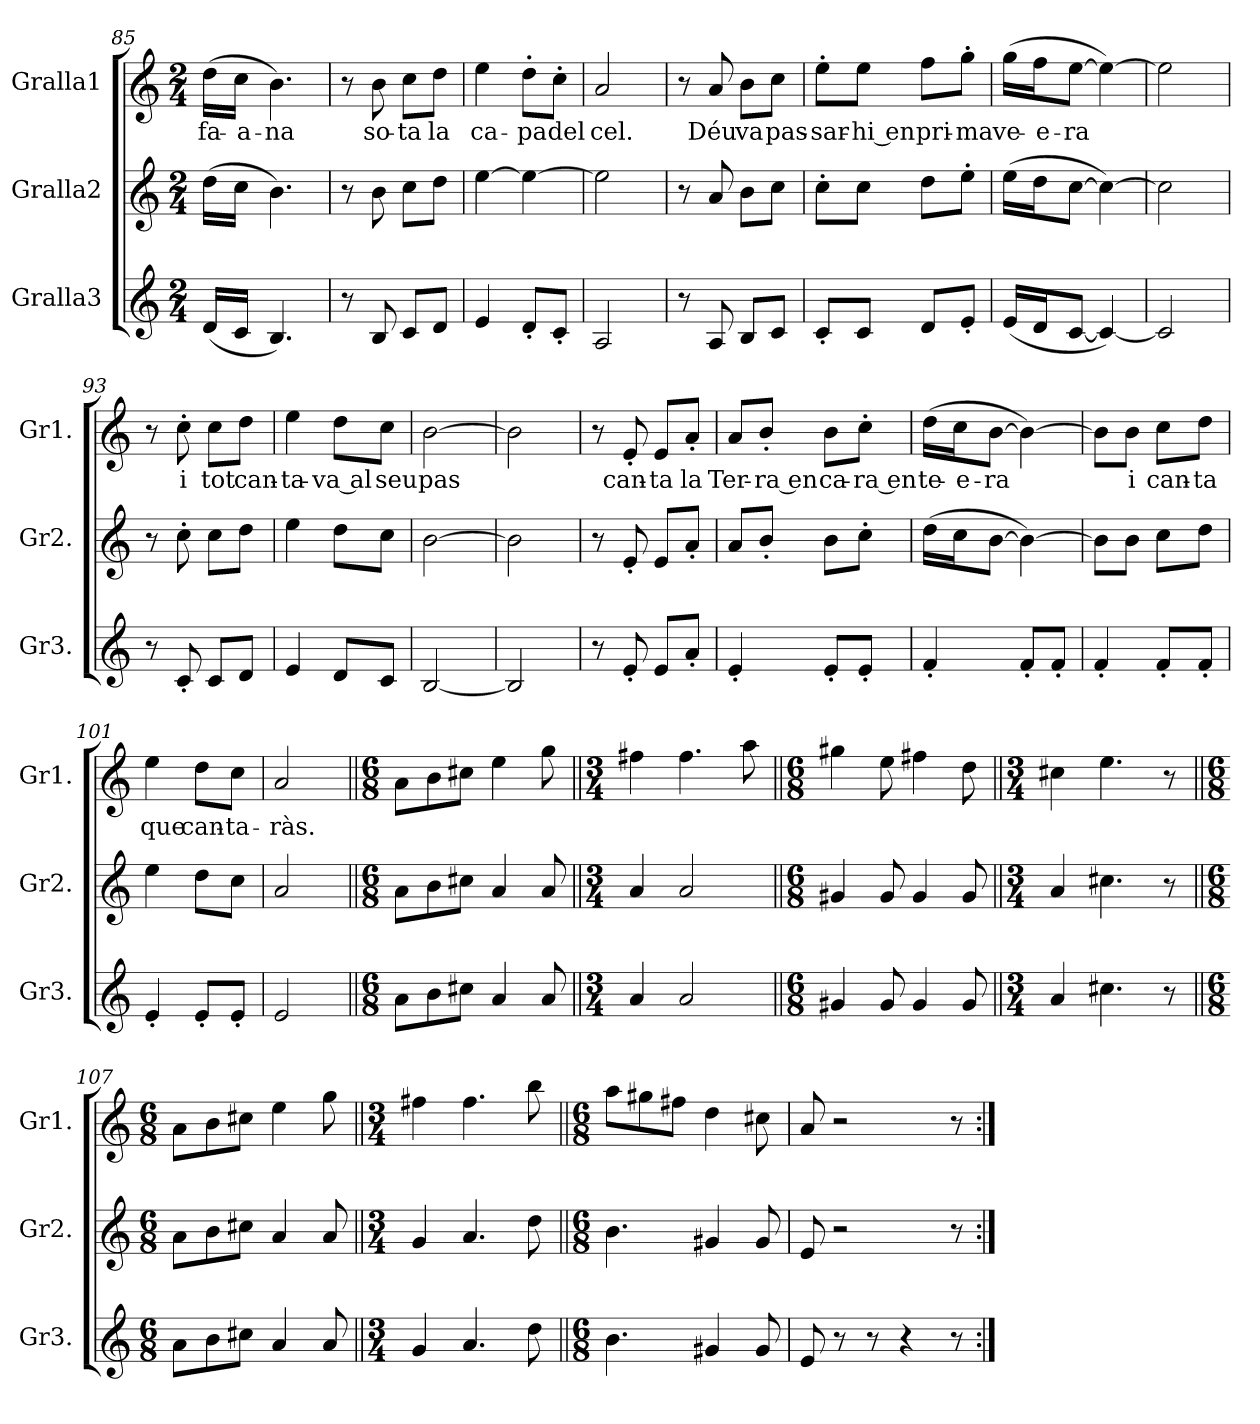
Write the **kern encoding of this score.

**kern	**kern	**kern	**text
*part3	*part2	*part1	*part1
*staff3	*staff2	*staff1	*staff1
*I"Gralla3	*I"Gralla2	*I"Gralla1	*
*I'Gr3.	*I'Gr2.	*I'Gr1.	*
*clefG2	*clefG2	*clefG2	*
*k[]	*k[]	*k[]	*
*M2/4	*M2/4	*M2/4	*
=85	=85	=85	=85
!	!	!	!LO:LY:b
(<16d/LL	(>16dd\LL	(>16dd\LL	-fa-
!	!	!	!LO:LY:b
16c/JJ	16cc\JJ	16cc\JJ	-a-
!	!	!	!LO:LY:b
4.B/)	4.b\)	4.b\)	-na
!!LO:LB:g=z
=86	=86	=86	=86
8r	8r	8r	.
!	!	!	!LO:LY:b
8B/	8b\	8b\	so-
!	!	!	!LO:LY:b
8c/L	8cc\L	8cc\L	-ta
!	!	!	!LO:LY:b
8d/J	8dd\J	8dd\J	la
=87	=87	=87	=87
!	!	!	!LO:LY:b
4e/	[4ee\	4ee\	ca-
!	!	!	!LO:LY:b
8d'/L	4ee\_	8dd'\L	-pa
!	!	!	!LO:LY:b
8c'/J	.	8cc'\J	del
=88	=88	=88	=88
!	!	!	!LO:LY:b
2A/	2ee\]	2a/	cel.
=89	=89	=89	=89
8r	8r	8r	.
!	!	!	!LO:LY:b
8A/	8a/	8a/	Déu
!	!	!	!LO:LY:b
8B/L	8b\L	8b\L	va
!	!	!	!LO:LY:b
8c/J	8cc\J	8cc\J	pas-
=90	=90	=90	=90
!	!	!	!LO:LY:b
8c'/L	8cc'\L	8ee'\L	-sar-
!	!	!	!LO:LY:b
8c/J	8cc\J	8ee\J	hi en
!	!	!	!LO:LY:b
8d/L	8dd\L	8ff\L	pri-
!	!	!	!LO:LY:b
8e'/J	8ee'\J	8gg'\J	-ma
=91	=91	=91	=91
!	!	!	!LO:LY:b
(<16e/LL	(>16ee\LL	(>16gg\LL	ve-
!	!	!	!LO:LY:b
16d/J	16dd\J	16ff\J	-e-
!	!	!	!LO:LY:b
[8c/J	[8cc\J	[8ee\J	-ra
4c/_)	4cc\_)	4ee\_)	.
=92	=92	=92	=92
2c/]	2cc\]	2ee\]	.
=93	=93	=93	=93
8r	8r	8r	.
!	!	!	!LO:LY:b
8c'/	8cc'\	8cc'\	i
!	!	!	!LO:LY:b
8c/L	8cc\L	8cc\L	tot
!	!	!	!LO:LY:b
8d/J	8dd\J	8dd\J	can-
=94	=94	=94	=94
!	!	!	!LO:LY:b
4e/	4ee\	4ee\	-ta-
!	!	!	!LO:LY:b
8d/L	8dd\L	8dd\L	va al
!	!	!	!LO:LY:b
8c/J	8cc\J	8cc\J	seu
!!LO:LB:g=z
=95	=95	=95	=95
!	!	!	!LO:LY:b
[2B/	[2b\	[2b\	pas
=96	=96	=96	=96
2B/]	2b\]	2b\]	.
=97	=97	=97	=97
8r	8r	8r	.
!	!	!	!LO:LY:b
8e'/	8e'/	8e'/	can-
!	!	!	!LO:LY:b
8e/L	8e/L	8e/L	-ta
!	!	!	!LO:LY:b
8a'/J	8a'/J	8a'/J	la
=98	=98	=98	=98
!	!	!	!LO:LY:b
4e'/	8a/L	8a/L	Ter-
!	!	!	!LO:LY:b
.	8b'/J	8b'/J	ra en
!	!	!	!LO:LY:b
8e'/L	8b\L	8b\L	-ca-
!	!	!	!LO:LY:b
8e'/J	8cc'\J	8cc'\J	ra en
=99	=99	=99	=99
!	!	!	!LO:LY:b
4f'/	(>16dd\LL	(>16dd\LL	-te-
!	!	!	!LO:LY:b
.	16cc\J	16cc\J	-e-
!	!	!	!LO:LY:b
.	[8b\J	[8b\J	-ra
8f'/L	4b\_)	4b\_)	.
8f'/J	.	.	.
=100	=100	=100	=100
4f'/	8b\L]	8b\L]	.
!	!	!	!LO:LY:b
.	8b\J	8b\J	i
!	!	!	!LO:LY:b
8f'/L	8cc\L	8cc\L	can-
!	!	!	!LO:LY:b
8f'/J	8dd\J	8dd\J	-ta
=101	=101	=101	=101
!	!	!	!LO:LY:b
4e'/	4ee\	4ee\	que
!	!	!	!LO:LY:b
8e'/L	8dd\L	8dd\L	can-
!	!	!	!LO:LY:b
8e'/J	8cc\J	8cc\J	-ta-
=102	=102	=102	=102
!	!	!	!LO:LY:b
2e/	2a/	2a/	-ràs.
=103||	=103||	=103||	=103||
*M6/8	*M6/8	*M6/8	*
*	*	*MM173	*
8a\L	8a\L	8a\L	.
8b\	8b\	8b\	.
8cc#X\J	8cc#X\J	8cc#X\J	.
4a/	4a/	4ee\	.
8a/	8a/	8gg\	.
!!LO:LB:g=z
=104||	=104||	=104||	=104||
*M3/4	*M3/4	*M3/4	*
4a/	4a/	4ff#X\	.
2a/	2a/	4.ff#\	.
.	.	8aa\	.
=105||	=105||	=105||	=105||
*M6/8	*M6/8	*M6/8	*
4g#X/	4g#X/	4gg#X\	.
8g#/	8g#/	8ee\	.
4g#/	4g#/	4ff#X\	.
8g#/	8g#/	8dd\	.
=106||	=106||	=106||	=106||
*M3/4	*M3/4	*M3/4	*
4a/	4a/	4cc#X\	.
4.cc#X\	4.cc#X\	4.ee\	.
8r	8r	8r	.
=107||	=107||	=107||	=107||
*M6/8	*M6/8	*M6/8	*
8a\L	8a\L	8a\L	.
8b\	8b\	8b\	.
8cc#X\J	8cc#X\J	8cc#X\J	.
4a/	4a/	4ee\	.
8a/	8a/	8gg\	.
=108||	=108||	=108||	=108||
*M3/4	*M3/4	*M3/4	*
4g/	4g/	4ff#X\	.
4.a/	4.a/	4.ff#\	.
8dd\	8dd\	8bb\	.
=109||	=109||	=109||	=109||
*M6/8	*M6/8	*M6/8	*
4.b\	4.b\	8aa\L	.
.	.	8gg#X\	.
.	.	8ff#X\J	.
4g#X/	4g#X/	4dd\	.
8g#/	8g#/	8cc#X\	.
=110	=110	=110	=110
8e/	8e/	8a/	.
8r	2r	2r	.
8r	.	.	.
4r	.	.	.
8r	8r	8r	.
=:|!	=:|!	=:|!	=:|!
*-	*-	*-	*-
